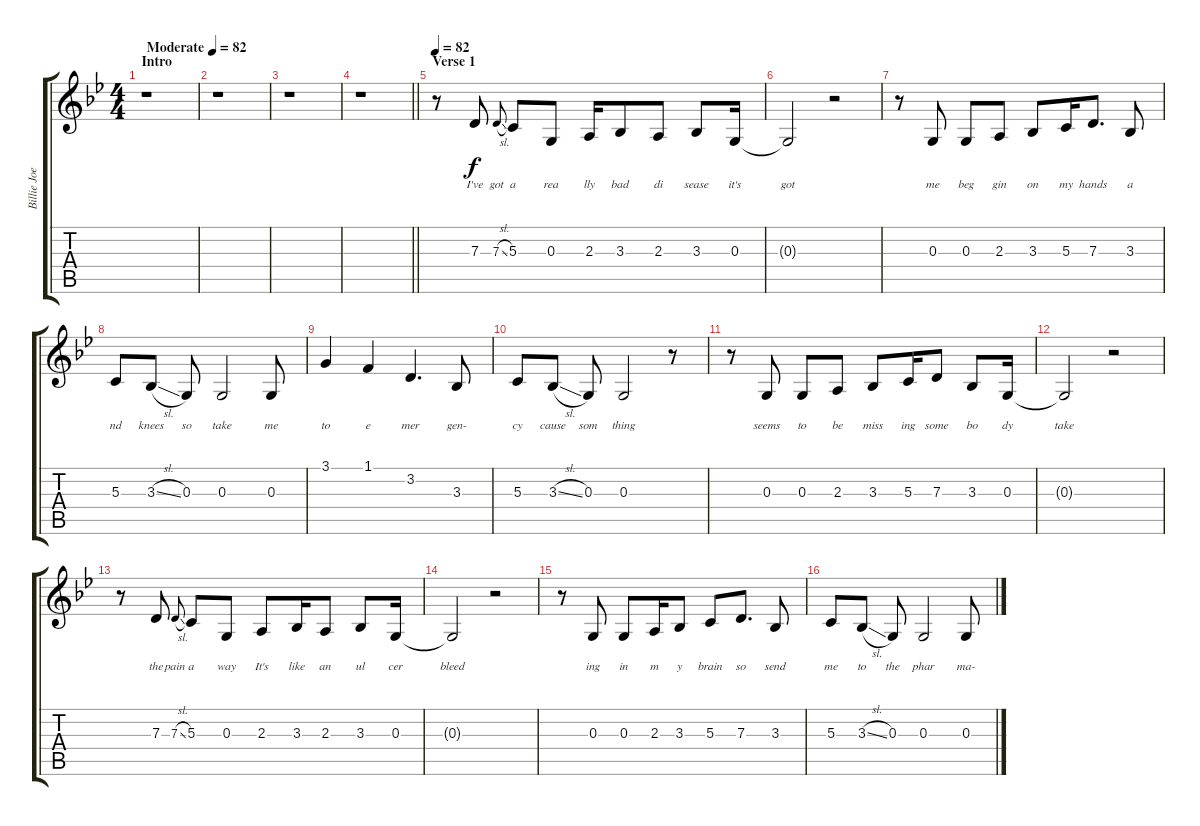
\track ("Billie Joe Armstrong - Vocals" "Billie Joe") {instrument altosax}
\staff {score tabs}
\tuning (E4 B3 G3 D3 A2 E2) {hide}
\ts (4 4)
\section ("" "Intro")
\tempo (82 "Moderate")
\tempo 74
\tempo (82 "Moderate")
\clef g2
\ks gminor
r.1{dy f instrument altosax} |
r.1 |
r.1 |
\barLineRight lightlight
r.1 |
\section ("" "Verse 1")
\tempo 82
r.8 7.3.8{lyrics (0 "I've") lyrics (1 "") lyrics (2 "") lyrics (3 "") lyrics (4 "")} 7.3{sl}.8{lyrics (0 "got") lyrics (1 "") lyrics (2 "") lyrics (3 "") lyrics (4 "") gr onbeat} 5.3.8{lyrics (0 "a") lyrics (1 "") lyrics (2 "") lyrics (3 "") lyrics (4 "")} 0.3.8{lyrics (0 "rea") lyrics (1 "") lyrics (2 "") lyrics (3 "") lyrics (4 "")} 2.3.16{lyrics (0 "lly") lyrics (1 "") lyrics (2 "") lyrics (3 "") lyrics (4 "")} 3.3.8{lyrics (0 "bad") lyrics (1 "") lyrics (2 "") lyrics (3 "") lyrics (4 "")} 2.3.8{lyrics (0 "di") lyrics (1 "") lyrics (2 "") lyrics (3 "") lyrics (4 "")} 3.3.8{lyrics (0 "sease") lyrics (1 "") lyrics (2 "") lyrics (3 "") lyrics (4 "")} 0.3.16{lyrics (0 "it's") lyrics (1 "") lyrics (2 "") lyrics (3 "") lyrics (4 "")} |
0.3{t}.2{lyrics (0 "got") lyrics (1 "") lyrics (2 "") lyrics (3 "") lyrics (4 "")} r.2 |
r.8 0.3.8{lyrics (0 "me") lyrics (1 "") lyrics (2 "") lyrics (3 "") lyrics (4 "")} 0.3.8{lyrics (0 "beg") lyrics (1 "") lyrics (2 "") lyrics (3 "") lyrics (4 "")} 2.3.8{lyrics (0 "gin") lyrics (1 "") lyrics (2 "") lyrics (3 "") lyrics (4 "")} 3.3.8{lyrics (0 "on") lyrics (1 "") lyrics (2 "") lyrics (3 "") lyrics (4 "")} 5.3.16{lyrics (0 "my") lyrics (1 "") lyrics (2 "") lyrics (3 "") lyrics (4 "")} 7.3.8{d lyrics (0 "hands") lyrics (1 "") lyrics (2 "") lyrics (3 "") lyrics (4 "")} 3.3.8{lyrics (0 "a") lyrics (1 "") lyrics (2 "") lyrics (3 "") lyrics (4 "")} |
5.3.8{lyrics (0 "nd") lyrics (1 "") lyrics (2 "") lyrics (3 "") lyrics (4 "")} 3.3{sl}.8{lyrics (0 "knees") lyrics (1 "") lyrics (2 "") lyrics (3 "") lyrics (4 "")} 0.3.8{lyrics (0 "so") lyrics (1 "") lyrics (2 "") lyrics (3 "") lyrics (4 "")} 0.3.2{lyrics (0 "take") lyrics (1 "") lyrics (2 "") lyrics (3 "") lyrics (4 "")} 0.3.8{lyrics (0 "me") lyrics (1 "") lyrics (2 "") lyrics (3 "") lyrics (4 "")} |
3.1.4{lyrics (0 "to") lyrics (1 "") lyrics (2 "") lyrics (3 "") lyrics (4 "")} 1.1.4{lyrics (0 "e") lyrics (1 "") lyrics (2 "") lyrics (3 "") lyrics (4 "")} 3.2.4{d lyrics (0 "mer") lyrics (1 "") lyrics (2 "") lyrics (3 "") lyrics (4 "")} 3.3.8{lyrics (0 "gen-") lyrics (1 "") lyrics (2 "") lyrics (3 "") lyrics (4 "")} |
5.3.8{lyrics (0 "cy") lyrics (1 "") lyrics (2 "") lyrics (3 "") lyrics (4 "")} 3.3{sl}.8{lyrics (0 "cause") lyrics (1 "") lyrics (2 "") lyrics (3 "") lyrics (4 "")} 0.3.8{lyrics (0 "som") lyrics (1 "") lyrics (2 "") lyrics (3 "") lyrics (4 "")} 0.3.2{lyrics (0 "thing") lyrics (1 "") lyrics (2 "") lyrics (3 "") lyrics (4 "")} r.8 |
r.8 0.3.8{lyrics (0 "seems") lyrics (1 "") lyrics (2 "") lyrics (3 "") lyrics (4 "")} 0.3.8{lyrics (0 "to") lyrics (1 "") lyrics (2 "") lyrics (3 "") lyrics (4 "")} 2.3.8{lyrics (0 "be") lyrics (1 "") lyrics (2 "") lyrics (3 "") lyrics (4 "")} 3.3.8{lyrics (0 "miss") lyrics (1 "") lyrics (2 "") lyrics (3 "") lyrics (4 "")} 5.3.16{lyrics (0 "ing") lyrics (1 "") lyrics (2 "") lyrics (3 "") lyrics (4 "")} 7.3.8{lyrics (0 "some") lyrics (1 "") lyrics (2 "") lyrics (3 "") lyrics (4 "")} 3.3.8{lyrics (0 "bo") lyrics (1 "") lyrics (2 "") lyrics (3 "") lyrics (4 "")} 0.3.16{lyrics (0 "dy") lyrics (1 "") lyrics (2 "") lyrics (3 "") lyrics (4 "")} |
0.3{t}.2{lyrics (0 "take") lyrics (1 "") lyrics (2 "") lyrics (3 "") lyrics (4 "")} r.2 |
r.8 7.3.8{lyrics (0 "the") lyrics (1 "") lyrics (2 "") lyrics (3 "") lyrics (4 "")} 7.3{sl}.8{lyrics (0 "pain") lyrics (1 "") lyrics (2 "") lyrics (3 "") lyrics (4 "") gr onbeat} 5.3.8{lyrics (0 "a") lyrics (1 "") lyrics (2 "") lyrics (3 "") lyrics (4 "")} 0.3.8{lyrics (0 "way") lyrics (1 "") lyrics (2 "") lyrics (3 "") lyrics (4 "")} 2.3.8{lyrics (0 "It's") lyrics (1 "") lyrics (2 "") lyrics (3 "") lyrics (4 "")} 3.3.16{lyrics (0 "like") lyrics (1 "") lyrics (2 "") lyrics (3 "") lyrics (4 "")} 2.3.8{lyrics (0 "an") lyrics (1 "") lyrics (2 "") lyrics (3 "") lyrics (4 "")} 3.3.8{lyrics (0 "ul") lyrics (1 "") lyrics (2 "") lyrics (3 "") lyrics (4 "")} 0.3.16{lyrics (0 "cer") lyrics (1 "") lyrics (2 "") lyrics (3 "") lyrics (4 "")} |
0.3{t}.2{lyrics (0 "bleed") lyrics (1 "") lyrics (2 "") lyrics (3 "") lyrics (4 "")} r.2 |
r.8 0.3.8{lyrics (0 "ing") lyrics (1 "") lyrics (2 "") lyrics (3 "") lyrics (4 "")} 0.3.8{lyrics (0 "in") lyrics (1 "") lyrics (2 "") lyrics (3 "") lyrics (4 "")} 2.3.16{lyrics (0 "m") lyrics (1 "") lyrics (2 "") lyrics (3 "") lyrics (4 "")} 3.3.8{lyrics (0 "y") lyrics (1 "") lyrics (2 "") lyrics (3 "") lyrics (4 "")} 5.3.8{lyrics (0 "brain") lyrics (1 "") lyrics (2 "") lyrics (3 "") lyrics (4 "")} 7.3.8{d lyrics (0 "so") lyrics (1 "") lyrics (2 "") lyrics (3 "") lyrics (4 "")} 3.3.8{lyrics (0 "send") lyrics (1 "") lyrics (2 "") lyrics (3 "") lyrics (4 "")} |
5.3.8{lyrics (0 "me") lyrics (1 "") lyrics (2 "") lyrics (3 "") lyrics (4 "")} 3.3{sl}.8{lyrics (0 "to") lyrics (1 "") lyrics (2 "") lyrics (3 "") lyrics (4 "")} 0.3.8{lyrics (0 "the") lyrics (1 "") lyrics (2 "") lyrics (3 "") lyrics (4 "")} 0.3.2{lyrics (0 "phar") lyrics (1 "") lyrics (2 "") lyrics (3 "") lyrics (4 "")} 0.3.8{lyrics (0 "ma-") lyrics (1 "") lyrics (2 "") lyrics (3 "") lyrics (4 "")}
